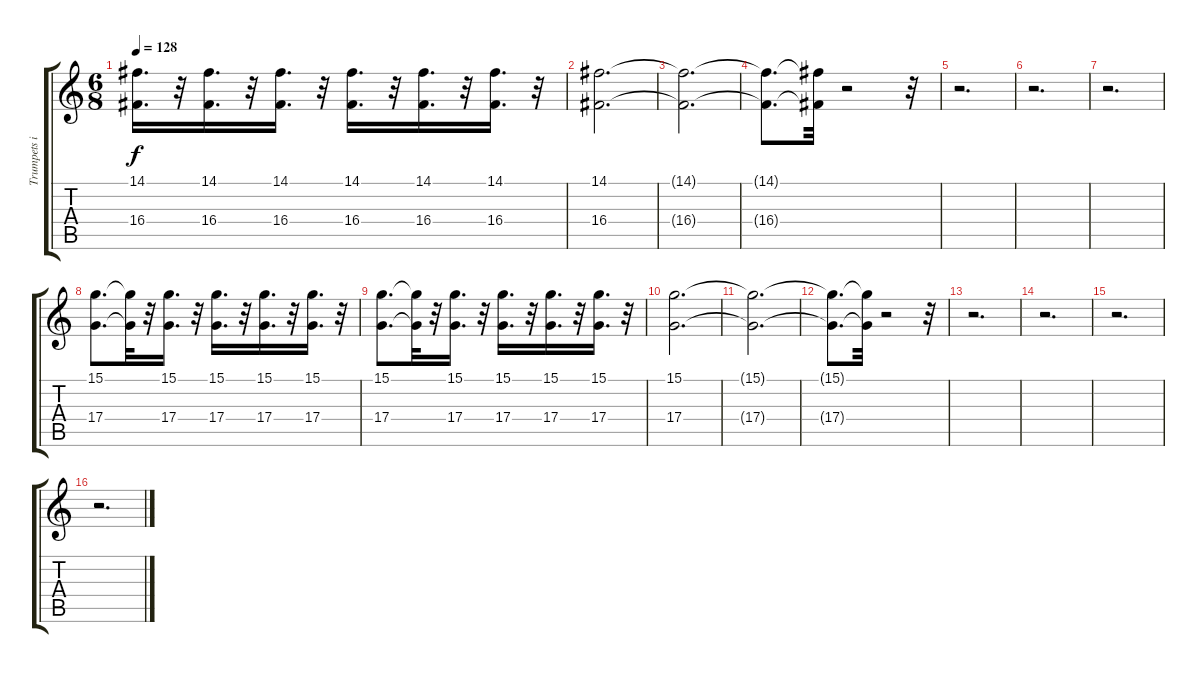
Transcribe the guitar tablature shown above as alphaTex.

\track ("Trumpets in E" "Trumpets i") {instrument pizzicatostrings}
\staff {score tabs}
\tuning (E4 B3 G3 D3 A2 E2) {hide}
\ts (6 8)
\tempo 128
\clef g2
\ks c
(14.1 16.4).16{d dy f} r.32 (14.1 16.4).16{d} r.32 (14.1 16.4).16{d} r.32 (14.1 16.4).16{d} r.32 (14.1 16.4).16{d} r.32 (14.1 16.4).16{d} r.32 |
(14.1 16.4).2{d} |
(14.1{t} 16.4{t}).2{d} |
(14.1{t} 16.4{t}).8{d} (14.1{t} 16.4{t}).32 r.2 r.32 |
r.2{d} |
r.2{d} |
r.2{d} |
(15.1 17.4).8{d} (15.1{t} 17.4{t}).32 r.32 (15.1 17.4).16{d} r.32 (15.1 17.4).16{d} r.32 (15.1 17.4).16{d} r.32 (15.1 17.4).16{d} r.32 |
(15.1 17.4).8{d} (15.1{t} 17.4{t}).32 r.32 (15.1 17.4).16{d} r.32 (15.1 17.4).16{d} r.32 (15.1 17.4).16{d} r.32 (15.1 17.4).16{d} r.32 |
(15.1 17.4).2{d} |
(15.1{t} 17.4{t}).2{d} |
(15.1{t} 17.4{t}).8{d} (15.1{t} 17.4{t}).32 r.2 r.32 |
r.2{d} |
r.2{d} |
r.2{d} |
r.2{d}
